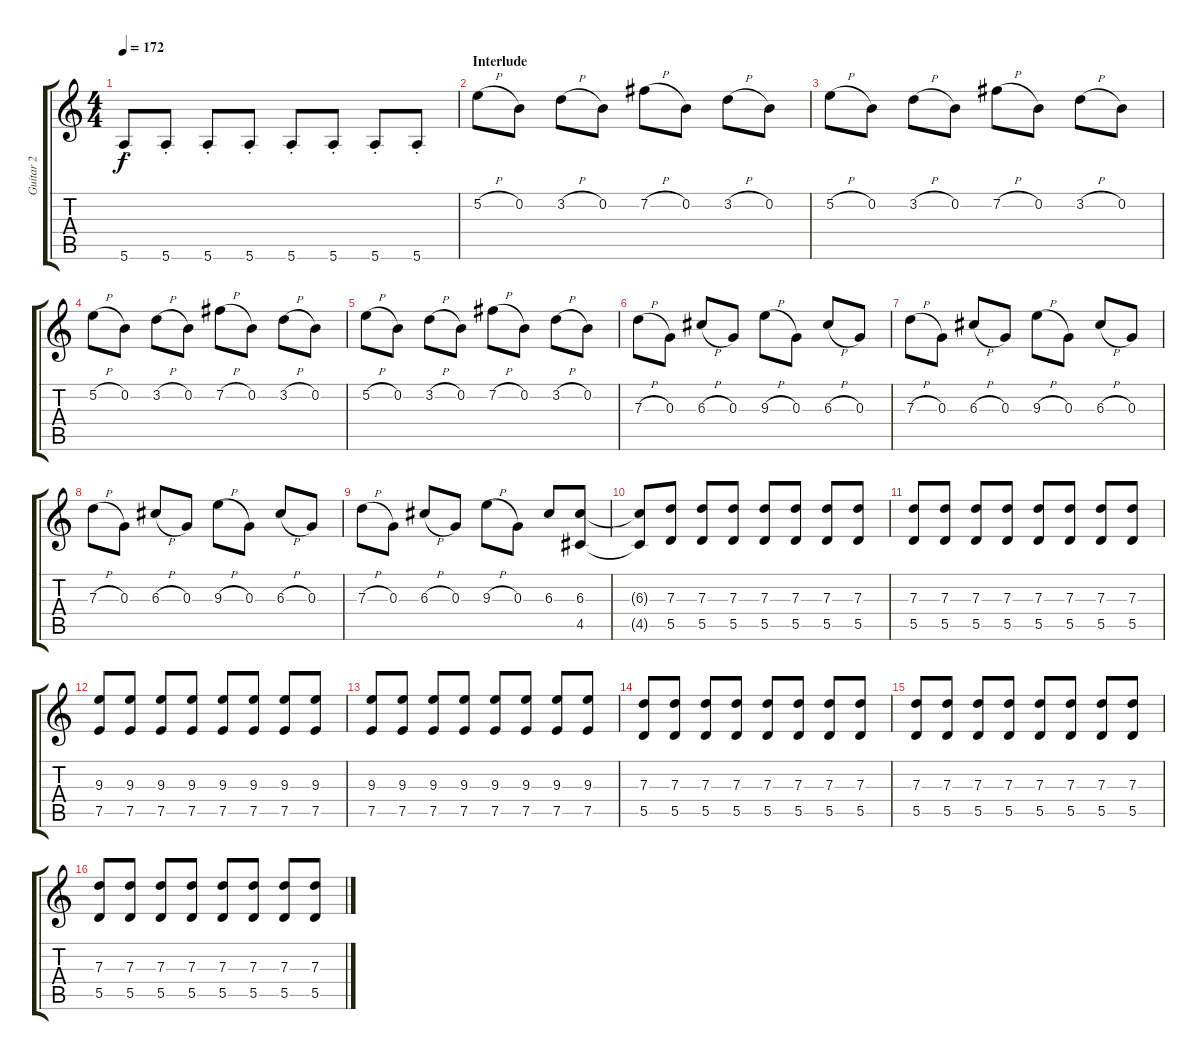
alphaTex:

\track ("Guitar 2" "Guitar 2") {instrument electricguitarclean}
\staff {score tabs}
\tuning (E4 B3 G3 D3 A2 E2) {hide}
\ts (4 4)
\tempo 172
\clef g2
\ks c
5.6{st}.8{dy f} 5.6{st}.8 5.6{st}.8 5.6{st}.8 5.6{st}.8 5.6{st}.8 5.6{st}.8 5.6{st}.8 |
\section ("" "Interlude")
5.2{h}.8 0.2.8 3.2{h}.8 0.2.8 7.2{h}.8 0.2.8 3.2{h}.8 0.2.8 |
5.2{h}.8 0.2.8 3.2{h}.8 0.2.8 7.2{h}.8 0.2.8 3.2{h}.8 0.2.8 |
5.2{h}.8 0.2.8 3.2{h}.8 0.2.8 7.2{h}.8 0.2.8 3.2{h}.8 0.2.8 |
5.2{h}.8 0.2.8 3.2{h}.8 0.2.8 7.2{h}.8 0.2.8 3.2{h}.8 0.2.8 |
7.3{h}.8 0.3.8 6.3{h}.8 0.3.8 9.3{h}.8 0.3.8 6.3{h}.8 0.3.8 |
7.3{h}.8 0.3.8 6.3{h}.8 0.3.8 9.3{h}.8 0.3.8 6.3{h}.8 0.3.8 |
7.3{h}.8 0.3.8 6.3{h}.8 0.3.8 9.3{h}.8 0.3.8 6.3{h}.8 0.3.8 |
7.3{h}.8 0.3.8 6.3{h}.8 0.3.8 9.3{h}.8 0.3.8 6.3.8 (6.3 4.5).8 |
(6.3{t} 4.5{t}).8 (7.3 5.5).8 (7.3 5.5).8 (7.3 5.5).8 (7.3 5.5).8 (7.3 5.5).8 (7.3 5.5).8 (7.3 5.5).8 |
(7.3 5.5).8 (7.3 5.5).8 (7.3 5.5).8 (7.3 5.5).8 (7.3 5.5).8 (7.3 5.5).8 (7.3 5.5).8 (7.3 5.5).8 |
(9.3 7.5).8 (9.3 7.5).8 (9.3 7.5).8 (9.3 7.5).8 (9.3 7.5).8 (9.3 7.5).8 (9.3 7.5).8 (9.3 7.5).8 |
(9.3 7.5).8 (9.3 7.5).8 (9.3 7.5).8 (9.3 7.5).8 (9.3 7.5).8 (9.3 7.5).8 (9.3 7.5).8 (9.3 7.5).8 |
(7.3 5.5).8 (7.3 5.5).8 (7.3 5.5).8 (7.3 5.5).8 (7.3 5.5).8 (7.3 5.5).8 (7.3 5.5).8 (7.3 5.5).8 |
(7.3 5.5).8 (7.3 5.5).8 (7.3 5.5).8 (7.3 5.5).8 (7.3 5.5).8 (7.3 5.5).8 (7.3 5.5).8 (7.3 5.5).8 |
(7.3 5.5).8 (7.3 5.5).8 (7.3 5.5).8 (7.3 5.5).8 (7.3 5.5).8 (7.3 5.5).8 (7.3 5.5).8 (7.3 5.5).8
